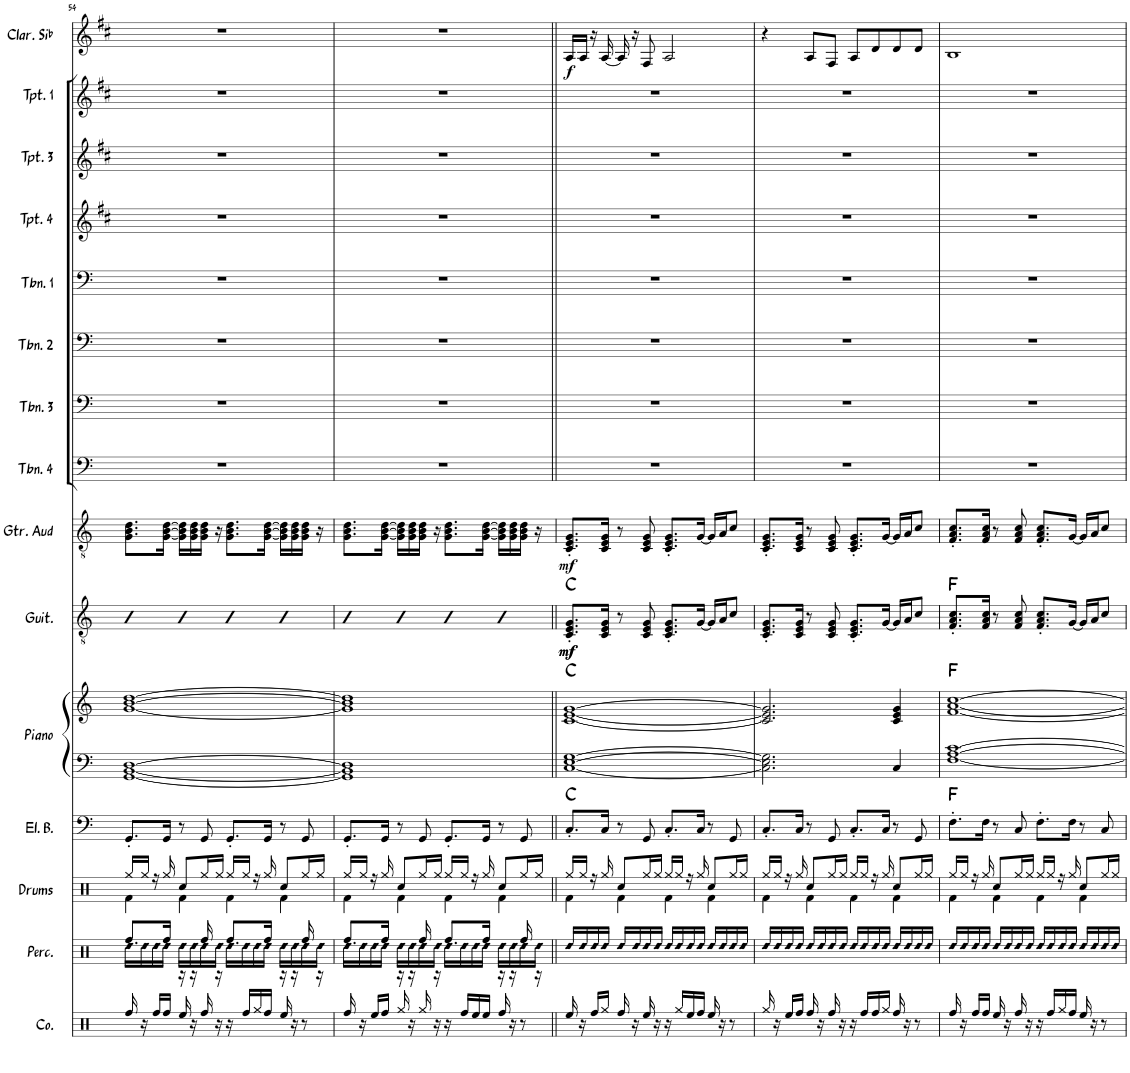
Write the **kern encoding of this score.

**kern	**kern	**kern	**kern	**harte	**kern	**kern	**harte	**kern	**dynam	**harte	**kern	**dynam	**kern	**kern	**kern	**kern	**kern	**kern	**kern	**kern	**dynam
*part15	*part14	*part13	*part12	*part12	*part11	*part11	*part11	*part10	*part10	*part10	*part9	*part9	*part8	*part7	*part6	*part5	*part4	*part3	*part2	*part1	*part1
*staff16	*staff15	*staff14	*staff13	*	*staff12	*staff11	*	*staff10	*staff10	*	*staff9	*staff9	*staff8	*staff7	*staff6	*staff5	*staff4	*staff3	*staff2	*staff1	*staff1
*I"Congas	*I"Percussion	*I"Drums	*I"Electric Bass	*	*I"Piano	*	*	*I"Guitar	*	*	*I"Guitar Audio	*	*I"Trombone 4	*I"Trombone 3	*I"Trombone 2	*I"Trombone 1	*I"Trumpet 4	*I"Trumpet 3	*I"Trumpet 1	*I"Clarinette en Sib	*
*I'Co.	*I'Perc.	*I'Drums	*I'El. B.	*	*I'Piano	*	*	*I'Guit.	*	*	*I'Gtr. Aud	*	*I'Tbn. 4	*I'Tbn. 3	*I'Tbn. 2	*I'Tbn. 1	*I'Tpt. 4	*I'Tpt. 3	*I'Tpt. 1	*I'Clar. Sib	*
!!LO:PB:g=z
*clefX	*clefX	*clefX	*clefF4	*	*clefF4	*clefG2	*	*clefGv2	*	*	*clefGv2	*	*clefF4	*clefF4	*clefF4	*clefF4	*clefG2	*clefG2	*clefG2	*clefG2	*
*	*	*	*Trd7c12	*	*	*	*	*	*	*	*	*	*	*	*	*	*Trd1c2	*Trd1c2	*Trd1c2	*Trd1c2	*
*k[]	*k[]	*k[]	*k[]	*	*k[]	*k[]	*	*k[]	*	*	*k[]	*	*k[]	*k[]	*k[]	*k[]	*k[f#c#]	*k[f#c#]	*k[f#c#]	*k[f#c#]	*
*M4/4	*M4/4	*M4/4	*M4/4	*	*M4/4	*M4/4	*	*M4/4	*	*	*M4/4	*	*M4/4	*M4/4	*M4/4	*M4/4	*M4/4	*M4/4	*M4/4	*M4/4	*
=54	=54	=54	=54	=54	=54	=54	=54	=54	=54	=54	=54	=54	=54	=54	=54	=54	=54	=54	=54	=54	=54
!	!LO:N:head=diamond	!	!	!	!	!	!	!	!	!	!	!	!	!	!	!	!	!	!	!	!
*	*^	*^	*	*	*	*	*	*	*	*	*	*	*	*	*	*	*	*	*	*	*
16Rff/	16Rdd\LL	8.Rff/L	16Rgg/LL	4Rf\	8.GG'/L	.	[1GG [1BB [1D	[1g [1b [1dd	.	4B	.	.	8.G\ 8.B\ 8.d\L	.	1r	1r	1r	1r	1r	1r	1r	1r	.
!	!LO:N:head=diamond	!	!	!	!	!	!	!	!	!	!	!	!	!	!	!	!	!	!	!	!	!	!
16r	16Rdd\	.	16Rgg/JJ	.	.	.	.	.	.	.	.	.	.	.	.	.	.	.	.	.	.	.	.
!	!LO:N:head=diamond	!	!	!	!	!	!	!	!	!	!	!	!	!	!	!	!	!	!	!	!	!	!
16Rff/LL	16Rdd\	.	16r	.	.	.	.	.	.	.	.	.	.	.	.	.	.	.	.	.	.	.	.
!	!LO:N:head=diamond	!	!	!	!	!	!	!	!	!	!	!	!	!	!	!	!	!	!	!	!	!	!
16Rff/JJ	16Rdd\JJ	16Rff/Jk	16Rgg/	.	16GG/Jk	.	.	.	.	.	.	.	[16G\ [16B\ [16d\Jk	.	.	.	.	.	.	.	.	.	.
!	!LO:N:head=diamond	!	!	!	!	!	!	!	!	!	!	!	!	!	!	!	!	!	!	!	!	!	!
16Ree/	16Rdd\LL	16r	8Rcc/L	4Rf\	8r	.	.	.	.	4B	.	.	16G\] 16B\] 16d\]LL	.	.	.	.	.	.	.	.	.	.
!	!LO:N:head=diamond	!	!	!	!	!	!	!	!	!	!	!	!	!	!	!	!	!	!	!	!	!	!
16r	16Rdd\	16r	.	.	.	.	.	.	.	.	.	.	16G\ 16B\ 16d\	.	.	.	.	.	.	.	.	.	.
!	!LO:N:head=diamond	!	!	!	!	!	!	!	!	!	!	!	!	!	!	!	!	!	!	!	!	!	!
16Rff/	16Rdd\	16Rff/	16Rgg/L	.	8GG/	.	.	.	.	.	.	.	16G\ 16B\ 16d\JJ	.	.	.	.	.	.	.	.	.	.
!	!LO:N:head=diamond	!	!	!	!	!	!	!	!	!	!	!	!	!	!	!	!	!	!	!	!	!	!
16r	16Rdd\JJ	16r	16Rgg/JJ	.	.	.	.	.	.	.	.	.	16r	.	.	.	.	.	.	.	.	.	.
!	!LO:N:head=diamond	!	!	!	!	!	!	!	!	!	!	!	!	!	!	!	!	!	!	!	!	!	!
16r	16Rdd\LL	8.Rff/L	16Rgg/LL	4Rf\	8.GG'/L	.	.	.	.	4B	.	.	8.G\ 8.B\ 8.d\L	.	.	.	.	.	.	.	.	.	.
!	!LO:N:head=diamond	!	!	!	!	!	!	!	!	!	!	!	!	!	!	!	!	!	!	!	!	!	!
16Rff/LL	16Rdd\	.	16Rgg/JJ	.	.	.	.	.	.	.	.	.	.	.	.	.	.	.	.	.	.	.	.
!	!LO:N:head=diamond	!	!	!	!	!	!	!	!	!	!	!	!	!	!	!	!	!	!	!	!	!	!
16Rgg/	16Rdd\	.	16r	.	.	.	.	.	.	.	.	.	.	.	.	.	.	.	.	.	.	.	.
!	!LO:N:head=diamond	!	!	!	!	!	!	!	!	!	!	!	!	!	!	!	!	!	!	!	!	!	!
16Rff/JJ	16Rdd\JJ	16Rff/Jk	16Rgg/	.	16GG/Jk	.	.	.	.	.	.	.	[16G\ [16B\ [16d\Jk	.	.	.	.	.	.	.	.	.	.
!	!LO:N:head=diamond	!	!	!	!	!	!	!	!	!	!	!	!	!	!	!	!	!	!	!	!	!	!
16Ree/	16Rdd\LL	16r	8Rcc/L	4Rf\	8r	.	.	.	.	4B	.	.	16G\] 16B\] 16d\]LL	.	.	.	.	.	.	.	.	.	.
!	!LO:N:head=diamond	!	!	!	!	!	!	!	!	!	!	!	!	!	!	!	!	!	!	!	!	!	!
16r	16Rdd\	16r	.	.	.	.	.	.	.	.	.	.	16G\ 16B\ 16d\	.	.	.	.	.	.	.	.	.	.
!	!LO:N:head=diamond	!	!	!	!	!	!	!	!	!	!	!	!	!	!	!	!	!	!	!	!	!	!
8r	16Rdd\	16Rff/	16Rgg/L	.	8GG/	.	.	.	.	.	.	.	16G\ 16B\ 16d\JJ	.	.	.	.	.	.	.	.	.	.
!	!LO:N:head=diamond	!	!	!	!	!	!	!	!	!	!	!	!	!	!	!	!	!	!	!	!	!	!
.	16Rdd\JJ	16r	16Rgg/JJ	.	.	.	.	.	.	.	.	.	16r	.	.	.	.	.	.	.	.	.	.
=55	=55	=55	=55	=55	=55	=55	=55	=55	=55	=55	=55	=55	=55	=55	=55	=55	=55	=55	=55	=55	=55	=55	=55
!	!LO:N:head=diamond	!	!	!	!	!	!	!	!	!	!	!	!	!	!	!	!	!	!	!	!	!	!
16Rff/	16Rdd\LL	8.Rff/L	16Rgg/LL	4Rf\	8.GG'/L	.	1GG] 1BB] 1D]	1g] 1b] 1dd]	.	4B	.	.	8.G\ 8.B\ 8.d\L	.	1r	1r	1r	1r	1r	1r	1r	1r	.
!	!LO:N:head=diamond	!	!	!	!	!	!	!	!	!	!	!	!	!	!	!	!	!	!	!	!	!	!
16r	16Rdd\	.	16Rgg/JJ	.	.	.	.	.	.	.	.	.	.	.	.	.	.	.	.	.	.	.	.
!	!LO:N:head=diamond	!	!	!	!	!	!	!	!	!	!	!	!	!	!	!	!	!	!	!	!	!	!
16Ree/LL	16Rdd\	.	16r	.	.	.	.	.	.	.	.	.	.	.	.	.	.	.	.	.	.	.	.
!	!LO:N:head=diamond	!	!	!	!	!	!	!	!	!	!	!	!	!	!	!	!	!	!	!	!	!	!
16Rff/JJ	16Rdd\JJ	16Rff/Jk	16Rgg/	.	16GG/Jk	.	.	.	.	.	.	.	[16G\ [16B\ [16d\Jk	.	.	.	.	.	.	.	.	.	.
!	!LO:N:head=diamond	!	!	!	!	!	!	!	!	!	!	!	!	!	!	!	!	!	!	!	!	!	!
16Rgg/	16Rdd\LL	16r	8Rcc/L	4Rf\	8r	.	.	.	.	4B	.	.	16G\] 16B\] 16d\]LL	.	.	.	.	.	.	.	.	.	.
!	!LO:N:head=diamond	!	!	!	!	!	!	!	!	!	!	!	!	!	!	!	!	!	!	!	!	!	!
16r	16Rdd\	16r	.	.	.	.	.	.	.	.	.	.	16G\ 16B\ 16d\	.	.	.	.	.	.	.	.	.	.
!	!LO:N:head=diamond	!	!	!	!	!	!	!	!	!	!	!	!	!	!	!	!	!	!	!	!	!	!
16Rgg/	16Rdd\	16Rff/	16Rgg/L	.	8GG/	.	.	.	.	.	.	.	16G\ 16B\ 16d\JJ	.	.	.	.	.	.	.	.	.	.
!	!LO:N:head=diamond	!	!	!	!	!	!	!	!	!	!	!	!	!	!	!	!	!	!	!	!	!	!
16r	16Rdd\JJ	16r	16Rgg/JJ	.	.	.	.	.	.	.	.	.	16r	.	.	.	.	.	.	.	.	.	.
!	!LO:N:head=diamond	!	!	!	!	!	!	!	!	!	!	!	!	!	!	!	!	!	!	!	!	!	!
16r	16Rdd\LL	8.Rff/L	16Rgg/LL	4Rf\	8.GG'/L	.	.	.	.	4B	.	.	8.G\ 8.B\ 8.d\L	.	.	.	.	.	.	.	.	.	.
!	!LO:N:head=diamond	!	!	!	!	!	!	!	!	!	!	!	!	!	!	!	!	!	!	!	!	!	!
16Rff/LL	16Rdd\	.	16Rgg/JJ	.	.	.	.	.	.	.	.	.	.	.	.	.	.	.	.	.	.	.	.
!	!LO:N:head=diamond	!	!	!	!	!	!	!	!	!	!	!	!	!	!	!	!	!	!	!	!	!	!
16Ree/	16Rdd\	.	16r	.	.	.	.	.	.	.	.	.	.	.	.	.	.	.	.	.	.	.	.
!	!LO:N:head=diamond	!	!	!	!	!	!	!	!	!	!	!	!	!	!	!	!	!	!	!	!	!	!
16Ree/JJ	16Rdd\JJ	16Rff/Jk	16Rgg/	.	16GG/Jk	.	.	.	.	.	.	.	[16G\ [16B\ [16d\Jk	.	.	.	.	.	.	.	.	.	.
!	!LO:N:head=diamond	!	!	!	!	!	!	!	!	!	!	!	!	!	!	!	!	!	!	!	!	!	!
16Rff/	16Rdd\LL	16r	8Rcc/L	4Rf\	8r	.	.	.	.	4B	.	.	16G\] 16B\] 16d\]LL	.	.	.	.	.	.	.	.	.	.
!	!LO:N:head=diamond	!	!	!	!	!	!	!	!	!	!	!	!	!	!	!	!	!	!	!	!	!	!
16r	16Rdd\	16r	.	.	.	.	.	.	.	.	.	.	16G\ 16B\ 16d\	.	.	.	.	.	.	.	.	.	.
!	!LO:N:head=diamond	!	!	!	!	!	!	!	!	!	!	!	!	!	!	!	!	!	!	!	!	!	!
8r	16Rdd\	16Rff/	16Rgg/L	.	8GG/	.	.	.	.	.	.	.	16G\ 16B\ 16d\JJ	.	.	.	.	.	.	.	.	.	.
!	!LO:N:head=diamond	!	!	!	!	!	!	!	!	!	!	!	!	!	!	!	!	!	!	!	!	!	!
.	16Rdd\JJ	16r	16Rgg/JJ	.	.	.	.	.	.	.	.	.	16r	.	.	.	.	.	.	.	.	.	.
=56||	=56||	=56||	=56||	=56||	=56||	=56||	=56||	=56||	=56||	=56||	=56||	=56||	=56||	=56||	=56||	=56||	=56||	=56||	=56||	=56||	=56||	=56||	=56||
!	!LO:N:head=diamond	!	!	!	!	!	!	!	!	!	!LO:DY:b	!	!	!	!	!	!	!	!	!	!	!	!
!	!	!	!	!	!	!	!	!	!	!	!LO:DY:n=1:b	!	!	!LO:DY:b	!	!	!	!	!	!	!	!	!LO:DY:b
*	*v	*v	*	*	*	*	*	*	*	*	*	*	*	*	*	*	*	*	*	*	*	*	*
16Ree/	16Rdd/LL	16Rgg/LL	4Rf\	8.C'/L	C:maj	[1C [1E [1G	[1c [1e [1g	C:maj	8.C/' 8.E/' 8.G/'L	mf mf	C:maj	8.C/' 8.E/' 8.G/'L	mf	1r	1r	1r	1r	1r	1r	1r	16A/LL	f
!	!LO:N:head=diamond	!	!	!	!	!	!	!	!	!	!	!	!	!	!	!	!	!	!	!	!	!
16r	16Rdd/	16Rgg/JJ	.	.	.	.	.	.	.	.	.	.	.	.	.	.	.	.	.	.	16A/JJ	.
!	!LO:N:head=diamond	!	!	!	!	!	!	!	!	!	!	!	!	!	!	!	!	!	!	!	!	!
16Rff/LL	16Rdd/	16r	.	.	.	.	.	.	.	.	.	.	.	.	.	.	.	.	.	.	16r	.
!	!LO:N:head=diamond	!	!	!	!	!	!	!	!	!	!	!	!	!	!	!	!	!	!	!	!	!
16Rgg/JJ	16Rdd/JJ	16Rgg/	.	16C/Jk	.	.	.	.	16C/ 16E/ 16G/Jk	.	.	16C/ 16E/ 16G/Jk	.	.	.	.	.	.	.	.	[16A/	.
!	!LO:N:head=diamond	!	!	!	!	!	!	!	!	!	!	!	!	!	!	!	!	!	!	!	!	!
16Rff/	16Rdd/LL	8Rcc/L	4Rf\	8r	.	.	.	.	8r	.	.	8r	.	.	.	.	.	.	.	.	16A/]	.
!	!LO:N:head=diamond	!	!	!	!	!	!	!	!	!	!	!	!	!	!	!	!	!	!	!	!	!
16r	16Rdd/	.	.	.	.	.	.	.	.	.	.	.	.	.	.	.	.	.	.	.	16r	.
!	!LO:N:head=diamond	!	!	!	!	!	!	!	!	!	!	!	!	!	!	!	!	!	!	!	!	!
16Ree/	16Rdd/	16Rgg/L	.	8GG/	.	.	.	.	8C/ 8E/ 8G/	.	.	8C/ 8E/ 8G/	.	.	.	.	.	.	.	.	8F#/	.
!	!LO:N:head=diamond	!	!	!	!	!	!	!	!	!	!	!	!	!	!	!	!	!	!	!	!	!
16r	16Rdd/JJ	16Rgg/JJ	.	.	.	.	.	.	.	.	.	.	.	.	.	.	.	.	.	.	.	.
!	!LO:N:head=diamond	!	!	!	!	!	!	!	!	!	!	!	!	!	!	!	!	!	!	!	!	!
16r	16Rdd/LL	16Rgg/LL	4Rf\	8.C'/L	.	.	.	.	8.C/' 8.E/' 8.G/'L	.	.	8.C/' 8.E/' 8.G/'L	.	.	.	.	.	.	.	.	2A/	.
!	!LO:N:head=diamond	!	!	!	!	!	!	!	!	!	!	!	!	!	!	!	!	!	!	!	!	!
16Rgg/LL	16Rdd/	16Rgg/JJ	.	.	.	.	.	.	.	.	.	.	.	.	.	.	.	.	.	.	.	.
!	!LO:N:head=diamond	!	!	!	!	!	!	!	!	!	!	!	!	!	!	!	!	!	!	!	!	!
16Ree/	16Rdd/	16r	.	.	.	.	.	.	.	.	.	.	.	.	.	.	.	.	.	.	.	.
!	!LO:N:head=diamond	!	!	!	!	!	!	!	!	!	!	!	!	!	!	!	!	!	!	!	!	!
16Rff/JJ	16Rdd/JJ	16Rgg/	.	16C/Jk	.	.	.	.	[16G/Jk	.	.	[16G/Jk	.	.	.	.	.	.	.	.	.	.
!	!LO:N:head=diamond	!	!	!	!	!	!	!	!	!	!	!	!	!	!	!	!	!	!	!	!	!
16Ree/	16Rdd/LL	8Rcc/L	4Rf\	8r	.	.	.	.	16G/LL]	.	.	16G/LL]	.	.	.	.	.	.	.	.	.	.
!	!LO:N:head=diamond	!	!	!	!	!	!	!	!	!	!	!	!	!	!	!	!	!	!	!	!	!
16r	16Rdd/	.	.	.	.	.	.	.	16A/J	.	.	16A/J	.	.	.	.	.	.	.	.	.	.
!	!LO:N:head=diamond	!	!	!	!	!	!	!	!	!	!	!	!	!	!	!	!	!	!	!	!	!
8r	16Rdd/	16Rgg/L	.	8GG/	.	.	.	.	8c/J	.	.	8c/J	.	.	.	.	.	.	.	.	.	.
!	!LO:N:head=diamond	!	!	!	!	!	!	!	!	!	!	!	!	!	!	!	!	!	!	!	!	!
.	16Rdd/JJ	16Rgg/JJ	.	.	.	.	.	.	.	.	.	.	.	.	.	.	.	.	.	.	.	.
=57	=57	=57	=57	=57	=57	=57	=57	=57	=57	=57	=57	=57	=57	=57	=57	=57	=57	=57	=57	=57	=57	=57
!	!LO:N:head=diamond	!	!	!	!	!	!	!	!	!	!	!	!	!	!	!	!	!	!	!	!	!
16Rgg/	16Rdd/LL	16Rgg/LL	4Rf\	8.C'/L	.	2.C\] 2.E\] 2.G\]	2.c/] 2.e/] 2.g/]	.	8.C/' 8.E/' 8.G/'L	.	.	8.C/' 8.E/' 8.G/'L	.	1r	1r	1r	1r	1r	1r	1r	4r	.
!	!LO:N:head=diamond	!	!	!	!	!	!	!	!	!	!	!	!	!	!	!	!	!	!	!	!	!
16r	16Rdd/	16Rgg/JJ	.	.	.	.	.	.	.	.	.	.	.	.	.	.	.	.	.	.	.	.
!	!LO:N:head=diamond	!	!	!	!	!	!	!	!	!	!	!	!	!	!	!	!	!	!	!	!	!
16Ree/LL	16Rdd/	16r	.	.	.	.	.	.	.	.	.	.	.	.	.	.	.	.	.	.	.	.
!	!LO:N:head=diamond	!	!	!	!	!	!	!	!	!	!	!	!	!	!	!	!	!	!	!	!	!
16Rff/JJ	16Rdd/JJ	16Rgg/	.	16C/Jk	.	.	.	.	16C/ 16E/ 16G/Jk	.	.	16C/ 16E/ 16G/Jk	.	.	.	.	.	.	.	.	.	.
!	!LO:N:head=diamond	!	!	!	!	!	!	!	!	!	!	!	!	!	!	!	!	!	!	!	!	!
16Rff/	16Rdd/LL	8Rcc/L	4Rf\	8r	.	.	.	.	8r	.	.	8r	.	.	.	.	.	.	.	.	8A/L	.
!	!LO:N:head=diamond	!	!	!	!	!	!	!	!	!	!	!	!	!	!	!	!	!	!	!	!	!
16r	16Rdd/	.	.	.	.	.	.	.	.	.	.	.	.	.	.	.	.	.	.	.	.	.
!	!LO:N:head=diamond	!	!	!	!	!	!	!	!	!	!	!	!	!	!	!	!	!	!	!	!	!
16Rff/	16Rdd/	16Rgg/L	.	8GG/	.	.	.	.	8C/ 8E/ 8G/	.	.	8C/ 8E/ 8G/	.	.	.	.	.	.	.	.	8F#/J	.
!	!LO:N:head=diamond	!	!	!	!	!	!	!	!	!	!	!	!	!	!	!	!	!	!	!	!	!
16r	16Rdd/JJ	16Rgg/JJ	.	.	.	.	.	.	.	.	.	.	.	.	.	.	.	.	.	.	.	.
!	!LO:N:head=diamond	!	!	!	!	!	!	!	!	!	!	!	!	!	!	!	!	!	!	!	!	!
16r	16Rdd/LL	16Rgg/LL	4Rf\	8.C'/L	.	.	.	.	8.C/' 8.E/' 8.G/'L	.	.	8.C/' 8.E/' 8.G/'L	.	.	.	.	.	.	.	.	8A/L	.
!	!LO:N:head=diamond	!	!	!	!	!	!	!	!	!	!	!	!	!	!	!	!	!	!	!	!	!
16Rff/LL	16Rdd/	16Rgg/JJ	.	.	.	.	.	.	.	.	.	.	.	.	.	.	.	.	.	.	.	.
!	!LO:N:head=diamond	!	!	!	!	!	!	!	!	!	!	!	!	!	!	!	!	!	!	!	!	!
16Rff/	16Rdd/	16r	.	.	.	.	.	.	.	.	.	.	.	.	.	.	.	.	.	.	8d/	.
!	!LO:N:head=diamond	!	!	!	!	!	!	!	!	!	!	!	!	!	!	!	!	!	!	!	!	!
16Rgg/JJ	16Rdd/JJ	16Rgg/	.	16C/Jk	.	.	.	.	[16G/Jk	.	.	[16G/Jk	.	.	.	.	.	.	.	.	.	.
!	!LO:N:head=diamond	!	!	!	!	!	!	!	!	!	!	!	!	!	!	!	!	!	!	!	!	!
16Rff/	16Rdd/LL	8Rcc/L	4Rf\	8r	.	4C/	4c/ 4e/ 4g/	.	16G/LL]	.	.	16G/LL]	.	.	.	.	.	.	.	.	8d/	.
!	!LO:N:head=diamond	!	!	!	!	!	!	!	!	!	!	!	!	!	!	!	!	!	!	!	!	!
16r	16Rdd/	.	.	.	.	.	.	.	16A/J	.	.	16A/J	.	.	.	.	.	.	.	.	.	.
!	!LO:N:head=diamond	!	!	!	!	!	!	!	!	!	!	!	!	!	!	!	!	!	!	!	!	!
8r	16Rdd/	16Rgg/L	.	8GG/	.	.	.	.	8c/J	.	.	8c/J	.	.	.	.	.	.	.	.	8d/J	.
!	!LO:N:head=diamond	!	!	!	!	!	!	!	!	!	!	!	!	!	!	!	!	!	!	!	!	!
.	16Rdd/JJ	16Rgg/JJ	.	.	.	.	.	.	.	.	.	.	.	.	.	.	.	.	.	.	.	.
=58	=58	=58	=58	=58	=58	=58	=58	=58	=58	=58	=58	=58	=58	=58	=58	=58	=58	=58	=58	=58	=58	=58
!	!LO:N:head=diamond	!	!	!	!	!	!	!	!	!	!	!	!	!	!	!	!	!	!	!	!	!
16Rff/	16Rdd/LL	16Rgg/LL	4Rf\	8.F'\L	F:maj	[1F [1A [1c	[1f [1a [1cc	F:maj	8.F/' 8.A/' 8.c/'L	.	F:maj	8.F/' 8.A/' 8.c/'L	.	1r	1r	1r	1r	1r	1r	1r	1B	.
!	!LO:N:head=diamond	!	!	!	!	!	!	!	!	!	!	!	!	!	!	!	!	!	!	!	!	!
16r	16Rdd/	16Rgg/JJ	.	.	.	.	.	.	.	.	.	.	.	.	.	.	.	.	.	.	.	.
!	!LO:N:head=diamond	!	!	!	!	!	!	!	!	!	!	!	!	!	!	!	!	!	!	!	!	!
16Rff/LL	16Rdd/	16r	.	.	.	.	.	.	.	.	.	.	.	.	.	.	.	.	.	.	.	.
!	!LO:N:head=diamond	!	!	!	!	!	!	!	!	!	!	!	!	!	!	!	!	!	!	!	!	!
16Rff/JJ	16Rdd/JJ	16Rgg/	.	16F\Jk	.	.	.	.	16F/ 16A/ 16c/Jk	.	.	16F/ 16A/ 16c/Jk	.	.	.	.	.	.	.	.	.	.
!	!LO:N:head=diamond	!	!	!	!	!	!	!	!	!	!	!	!	!	!	!	!	!	!	!	!	!
16Ree/	16Rdd/LL	8Rcc/L	4Rf\	8r	.	.	.	.	8r	.	.	8r	.	.	.	.	.	.	.	.	.	.
!	!LO:N:head=diamond	!	!	!	!	!	!	!	!	!	!	!	!	!	!	!	!	!	!	!	!	!
16r	16Rdd/	.	.	.	.	.	.	.	.	.	.	.	.	.	.	.	.	.	.	.	.	.
!	!LO:N:head=diamond	!	!	!	!	!	!	!	!	!	!	!	!	!	!	!	!	!	!	!	!	!
16Rff/	16Rdd/	16Rgg/L	.	8C/	.	.	.	.	8F/ 8A/ 8c/	.	.	8F/ 8A/ 8c/	.	.	.	.	.	.	.	.	.	.
!	!LO:N:head=diamond	!	!	!	!	!	!	!	!	!	!	!	!	!	!	!	!	!	!	!	!	!
16r	16Rdd/JJ	16Rgg/JJ	.	.	.	.	.	.	.	.	.	.	.	.	.	.	.	.	.	.	.	.
!	!LO:N:head=diamond	!	!	!	!	!	!	!	!	!	!	!	!	!	!	!	!	!	!	!	!	!
16r	16Rdd/LL	16Rgg/LL	4Rf\	8.F'\L	.	.	.	.	8.F/' 8.A/' 8.c/'L	.	.	8.F/' 8.A/' 8.c/'L	.	.	.	.	.	.	.	.	.	.
!	!LO:N:head=diamond	!	!	!	!	!	!	!	!	!	!	!	!	!	!	!	!	!	!	!	!	!
16Rff/LL	16Rdd/	16Rgg/JJ	.	.	.	.	.	.	.	.	.	.	.	.	.	.	.	.	.	.	.	.
!	!LO:N:head=diamond	!	!	!	!	!	!	!	!	!	!	!	!	!	!	!	!	!	!	!	!	!
16Rgg/	16Rdd/	16r	.	.	.	.	.	.	.	.	.	.	.	.	.	.	.	.	.	.	.	.
!	!LO:N:head=diamond	!	!	!	!	!	!	!	!	!	!	!	!	!	!	!	!	!	!	!	!	!
16Rff/JJ	16Rdd/JJ	16Rgg/	.	16F\Jk	.	.	.	.	[16G/Jk	.	.	[16G/Jk	.	.	.	.	.	.	.	.	.	.
!	!LO:N:head=diamond	!	!	!	!	!	!	!	!	!	!	!	!	!	!	!	!	!	!	!	!	!
16Ree/	16Rdd/LL	8Rcc/L	4Rf\	8r	.	.	.	.	16G/LL]	.	.	16G/LL]	.	.	.	.	.	.	.	.	.	.
!	!LO:N:head=diamond	!	!	!	!	!	!	!	!	!	!	!	!	!	!	!	!	!	!	!	!	!
16r	16Rdd/	.	.	.	.	.	.	.	16A/J	.	.	16A/J	.	.	.	.	.	.	.	.	.	.
!	!LO:N:head=diamond	!	!	!	!	!	!	!	!	!	!	!	!	!	!	!	!	!	!	!	!	!
8r	16Rdd/	16Rgg/L	.	8C/	.	.	.	.	8c/J	.	.	8c/J	.	.	.	.	.	.	.	.	.	.
!	!LO:N:head=diamond	!	!	!	!	!	!	!	!	!	!	!	!	!	!	!	!	!	!	!	!	!
.	16Rdd/JJ	16Rgg/JJ	.	.	.	.	.	.	.	.	.	.	.	.	.	.	.	.	.	.	.	.
*	*	*v	*v	*	*	*	*	*	*	*	*	*	*	*	*	*	*	*	*	*	*	*
=	=	=	=	=	=	=	=	=	=	=	=	=	=	=	=	=	=	=	=	=	=
*-	*-	*-	*-	*-	*-	*-	*-	*-	*-	*-	*-	*-	*-	*-	*-	*-	*-	*-	*-	*-	*-
